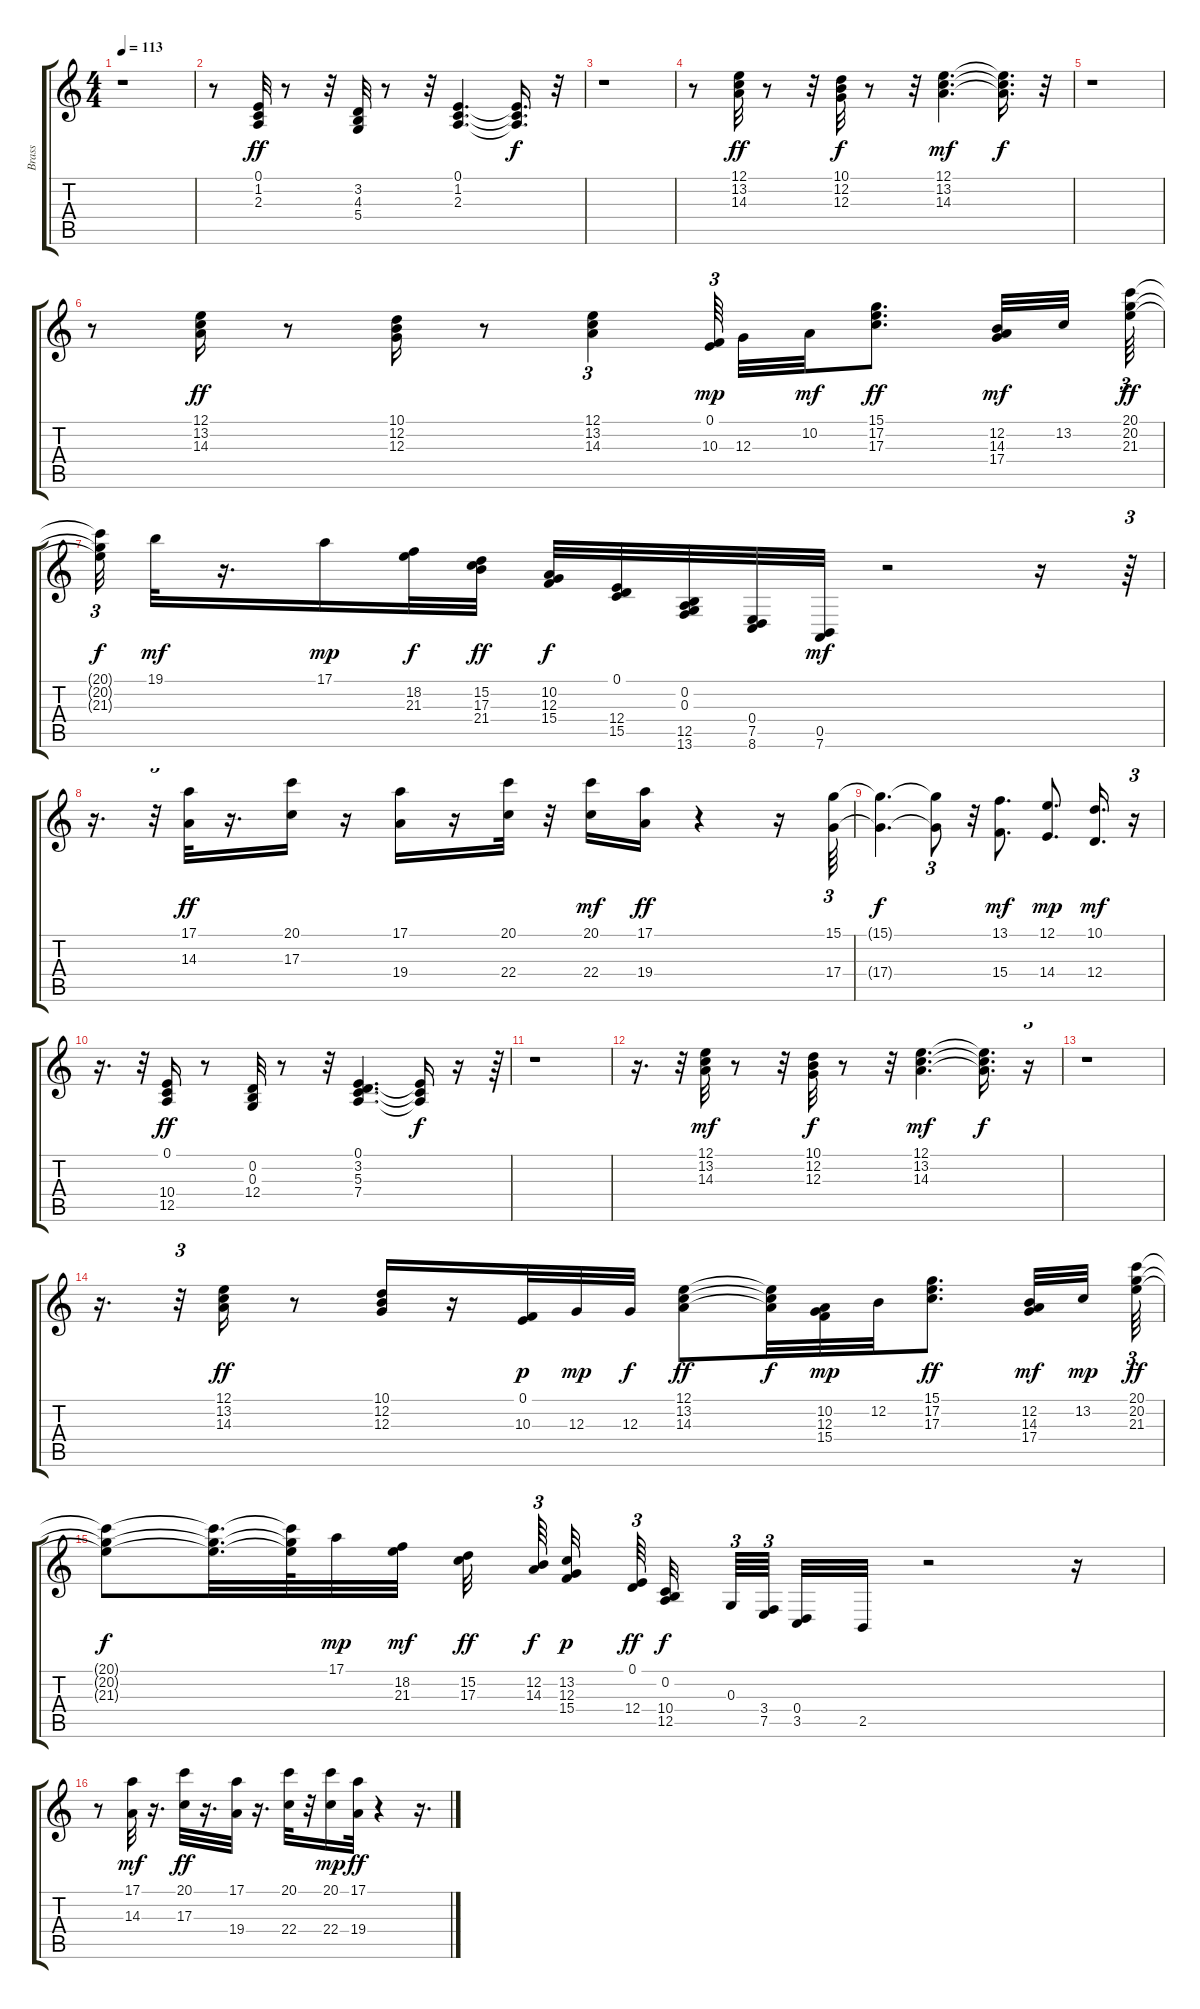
\track ("Brass" "Brass") {instrument brasssection}
\staff {score tabs}
\tuning (E4 B3 G3 D3 A2 E2) {hide}
\ts (4 4)
\tempo 113
\clef g2
\ks c
r.1{dy ff} |
r.8 (0.1 1.2 2.3).32{instrument brasssection} r.8 r.32 (3.2 4.3 5.4).32 r.8 r.32 (0.1 1.2 2.3).4{d} (0.1{t} 1.2{t} 2.3{t}).16{d dy f} r.32 |
r.1 |
r.8 (12.1 13.2 14.3).32{dy ff} r.8 r.32 (10.1 12.2 12.3).32{dy f} r.8 r.32 (12.1 13.2 14.3).4{d dy mf} (12.1{t} 13.2{t} 14.3{t}).16{d dy f} r.32 |
r.1 |
r.8 (12.1 13.2 14.3).16{dy ff} r.8 (10.1 12.2 12.3).16 r.8 (12.1 13.2 14.3).4{tu (3 2)} (0.1 10.3).64{tu (3 2) dy mp} 12.3.32 10.2.32{dy mf} (15.1 17.2 17.3).8{d dy ff} (12.2 14.3 17.4).32{dy mf} 13.2.32 (20.1 20.2 21.3).64{tu (3 2) dy ff} |
(20.1{t} 20.2{t} 21.3{t}).32{tu (3 2) dy f} 19.1.32{dy mf} r.16{d} 17.1.16{dy mp} (18.2 21.3).32{dy f} (15.2 17.3 21.4).32{dy ff} (10.2 12.3 15.4).32{dy f} (0.1 12.4 15.5).32 (0.2 0.3 12.5 13.6).32 (0.4 7.5 8.6).32 (0.5 7.6).32{dy mf} r.2 r.16 r.64{tu (3 2)} |
r.16{d} r.32{tu (3 2)} (17.1 14.3).32{dy ff} r.16{d} (20.1 17.3).16 r.16 (17.1 19.4).16 r.16 (20.1 22.4).32 r.32 (20.1 22.4).16{dy mf} (17.1 19.4).16{dy ff} r.4 r.16 (15.1 17.4).64{tu (3 2)} |
(15.1{t} 17.4{t}).4{d dy f} (15.1{t} 17.4{t}).8{tu (3 2)} r.32 (13.1 15.4).8{d dy mf} (12.1 14.4).8{d dy mp} (10.1 12.4).16{d dy mf} r.16{tu (3 2)} |
r.16{d} r.32{tu (3 2)} (0.1 10.4 12.5).16{dy ff} r.8 (0.2 0.3 12.4).32 r.8 r.32 (0.1 3.2 5.3 7.4).4{d} (0.1{t} 5.3{t} 7.4{t}).16{dy f} r.16 r.64{tu (3 2)} |
r.1 |
r.16{d} r.32{tu (3 2)} (12.1 13.2 14.3).32{dy mf} r.8 r.32 (10.1 12.2 12.3).32{dy f} r.8 r.32 (12.1 13.2 14.3).4{d dy mf} (12.1{t} 13.2{t} 14.3{t}).16{d dy f} r.16{tu (3 2)} |
r.1 |
r.16{d} r.32{tu (3 2)} (12.1 13.2 14.3).16{dy ff} r.8 (10.1 12.2 12.3).16 r.16 (0.1 10.3).32{dy p} 12.3.32{dy mp} 12.3.32{dy f} (12.1 13.2 14.3).8{dy ff} (12.1{t} 13.2{t} 14.3{t}).32{dy f} (10.2 12.3 15.4).32{dy mp} 12.2.32 (15.1 17.2 17.3).8{d dy ff} (12.2 14.3 17.4).32{dy mf} 13.2.32{dy mp} (20.1 20.2 21.3).64{tu (3 2) dy ff} |
(20.1{t} 20.2{t} 21.3{t}).8{dy f} (20.1{t} 20.2{t} 21.3{t}).32{d} (20.1{t} 20.2{t} 21.3{t}).64 17.1.32{dy mp} (18.2 21.3).32{dy mf} (15.2 17.3).32{dy ff} (12.2 14.3).64{tu (3 2) dy f} (13.2 12.3 15.4).32{dy p} (0.1 12.4).64{tu (3 2) dy ff} (0.2 10.4 12.5).32{dy f} 0.3.64{tu (3 2)} (3.4 7.5).64{tu (3 2)} (0.4 3.5).32 2.5.32 r.2 r.16 |
r.8 (17.1 14.3).32{dy mf} r.16{d} (20.1 17.3).32{dy ff} r.16{d} (17.1 19.4).32 r.16{d} (20.1 22.4).32 r.32 (20.1 22.4).16{dy mp} (17.1 19.4).32{dy ff} r.4 r.16{d}
